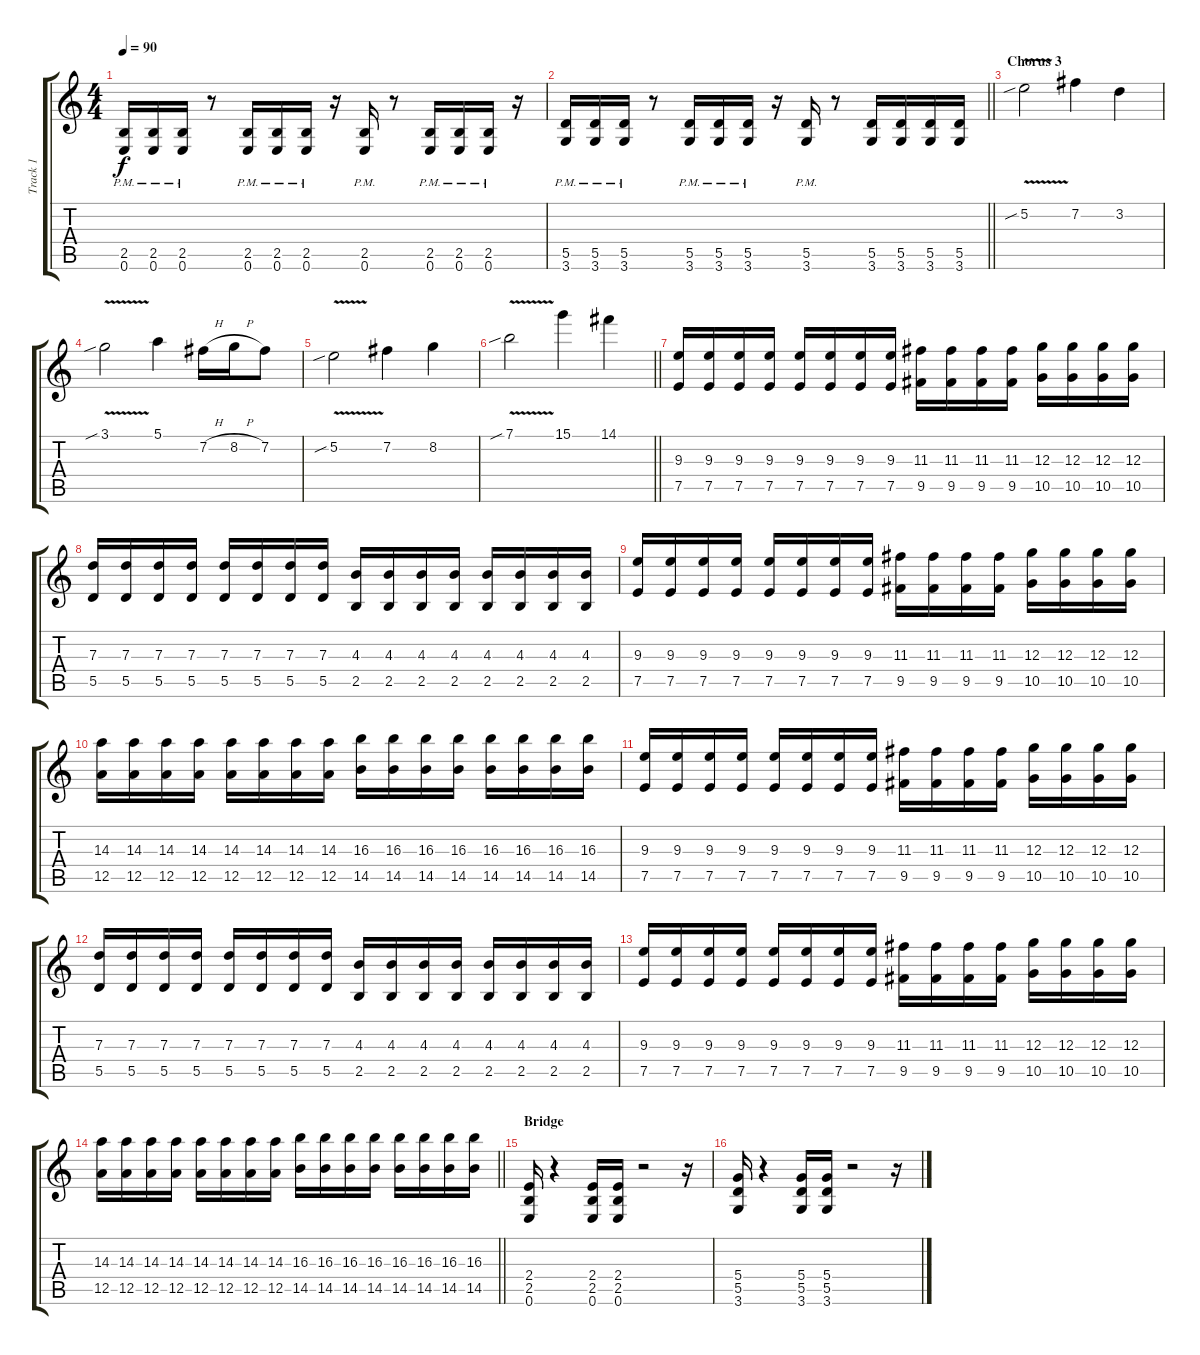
\track ("Track 1" "Track 1") {instrument electricguitarclean}
\staff {score tabs}
\tuning (E4 B3 G3 D3 A2 E2) {hide}
\ts (4 4)
\tempo 90
\clef g2
\ks c
(2.5{pm} 0.6{pm}).16{dy f} (2.5{pm} 0.6{pm}).16 (2.5{pm} 0.6{pm}).16 r.8 (2.5{pm} 0.6{pm}).16 (2.5{pm} 0.6{pm}).16 (2.5{pm} 0.6{pm}).16 r.16 (2.5{pm} 0.6{pm}).16 r.8 (2.5{pm} 0.6{pm}).16 (2.5{pm} 0.6{pm}).16 (2.5{pm} 0.6{pm}).16 r.16 |
\barLineRight lightlight
(5.5{pm} 3.6{pm}).16 (5.5{pm} 3.6{pm}).16 (5.5{pm} 3.6{pm}).16 r.8 (5.5{pm} 3.6{pm}).16 (5.5{pm} 3.6{pm}).16 (5.5{pm} 3.6{pm}).16 r.16 (5.5{pm} 3.6{pm}).16 r.8 (5.5 3.6).16 (5.5 3.6).16 (5.5 3.6).16 (5.5 3.6).16 |
\section ("" "Chorus 3")
5.2{v sib}.2 7.2.4 3.2.4 |
3.1{v sib}.2 5.1.4 7.2{h}.16 8.2{h}.16 7.2.8 |
5.2{v sib}.2 7.2.4 8.2.4 |
\barLineRight lightlight
7.1{v sib}.2 15.1.4 14.1.4 |
(9.3 7.5).16 (9.3 7.5).16 (9.3 7.5).16 (9.3 7.5).16 (9.3 7.5).16 (9.3 7.5).16 (9.3 7.5).16 (9.3 7.5).16 (11.3 9.5).16 (11.3 9.5).16 (11.3 9.5).16 (11.3 9.5).16 (12.3 10.5).16 (12.3 10.5).16 (12.3 10.5).16 (12.3 10.5).16 |
(7.3 5.5).16 (7.3 5.5).16 (7.3 5.5).16 (7.3 5.5).16 (7.3 5.5).16 (7.3 5.5).16 (7.3 5.5).16 (7.3 5.5).16 (4.3 2.5).16 (4.3 2.5).16 (4.3 2.5).16 (4.3 2.5).16 (4.3 2.5).16 (4.3 2.5).16 (4.3 2.5).16 (4.3 2.5).16 |
(9.3 7.5).16 (9.3 7.5).16 (9.3 7.5).16 (9.3 7.5).16 (9.3 7.5).16 (9.3 7.5).16 (9.3 7.5).16 (9.3 7.5).16 (11.3 9.5).16 (11.3 9.5).16 (11.3 9.5).16 (11.3 9.5).16 (12.3 10.5).16 (12.3 10.5).16 (12.3 10.5).16 (12.3 10.5).16 |
(14.3 12.5).16 (14.3 12.5).16 (14.3 12.5).16 (14.3 12.5).16 (14.3 12.5).16 (14.3 12.5).16 (14.3 12.5).16 (14.3 12.5).16 (16.3 14.5).16 (16.3 14.5).16 (16.3 14.5).16 (16.3 14.5).16 (16.3 14.5).16 (16.3 14.5).16 (16.3 14.5).16 (16.3 14.5).16 |
(9.3 7.5).16 (9.3 7.5).16 (9.3 7.5).16 (9.3 7.5).16 (9.3 7.5).16 (9.3 7.5).16 (9.3 7.5).16 (9.3 7.5).16 (11.3 9.5).16 (11.3 9.5).16 (11.3 9.5).16 (11.3 9.5).16 (12.3 10.5).16 (12.3 10.5).16 (12.3 10.5).16 (12.3 10.5).16 |
(7.3 5.5).16 (7.3 5.5).16 (7.3 5.5).16 (7.3 5.5).16 (7.3 5.5).16 (7.3 5.5).16 (7.3 5.5).16 (7.3 5.5).16 (4.3 2.5).16 (4.3 2.5).16 (4.3 2.5).16 (4.3 2.5).16 (4.3 2.5).16 (4.3 2.5).16 (4.3 2.5).16 (4.3 2.5).16 |
(9.3 7.5).16 (9.3 7.5).16 (9.3 7.5).16 (9.3 7.5).16 (9.3 7.5).16 (9.3 7.5).16 (9.3 7.5).16 (9.3 7.5).16 (11.3 9.5).16 (11.3 9.5).16 (11.3 9.5).16 (11.3 9.5).16 (12.3 10.5).16 (12.3 10.5).16 (12.3 10.5).16 (12.3 10.5).16 |
\barLineRight lightlight
(14.3 12.5).16 (14.3 12.5).16 (14.3 12.5).16 (14.3 12.5).16 (14.3 12.5).16 (14.3 12.5).16 (14.3 12.5).16 (14.3 12.5).16 (16.3 14.5).16 (16.3 14.5).16 (16.3 14.5).16 (16.3 14.5).16 (16.3 14.5).16 (16.3 14.5).16 (16.3 14.5).16 (16.3 14.5).16 |
\section ("" "Bridge")
(2.4 2.5 0.6).16 r.4 (2.4 2.5 0.6).16 (2.4 2.5 0.6).16 r.2 r.16 |
(5.4 5.5 3.6).16 r.4 (5.4 5.5 3.6).16 (5.4 5.5 3.6).16 r.2 r.16
